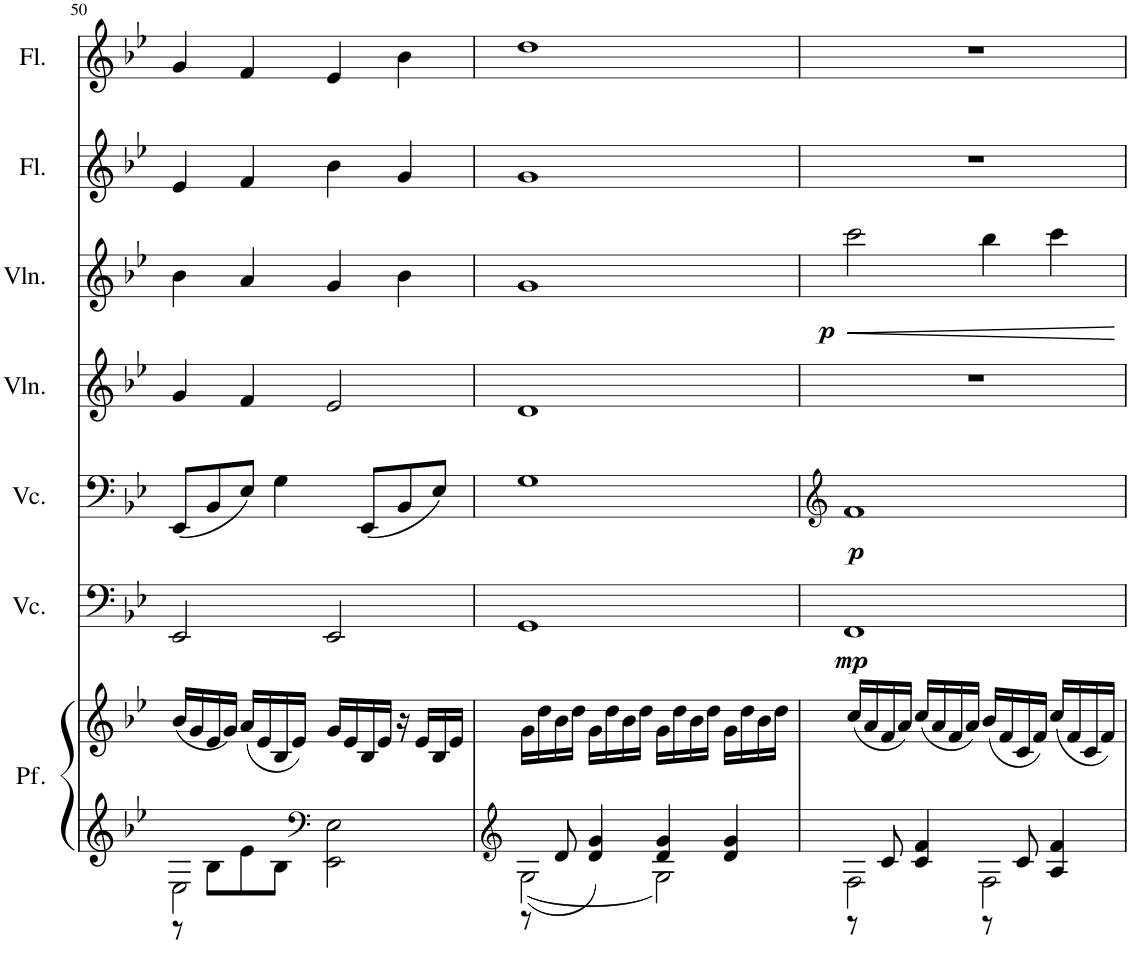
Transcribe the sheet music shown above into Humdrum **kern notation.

**kern	**kern	**kern	**dynam	**kern	**dynam	**kern	**kern	**dynam	**kern	**kern
*part7	*part7	*part6	*part6	*part5	*part5	*part4	*part3	*part3	*part2	*part1
*staff8	*staff7	*staff6	*staff6	*staff5	*staff5	*staff4	*staff3	*staff3	*staff2	*staff1
*I"Piano	*	*I"Violoncello	*	*I"Violoncello	*	*I"Violino	*I"Violino	*	*I"Flauto	*I"Flauto
*	*	*I'Vc.	*	*I'Vc.	*	*I'Vln.	*I'Vln.	*	*I'Fl.	*I'Fl.
!!LO:PB:g=z
*clefG2	*clefG2	*clefF4	*	*clefF4	*	*clefG2	*clefG2	*	*clefG2	*clefG2
*k[b-e-]	*k[b-e-]	*k[b-e-]	*	*k[b-e-]	*	*k[b-e-]	*k[b-e-]	*	*k[b-e-]	*k[b-e-]
*M4/4	*M4/4	*M4/4	*	*M4/4	*	*M4/4	*M4/4	*	*M4/4	*M4/4
=50	=50	=50	=50	=50	=50	=50	=50	=50	=50	=50
*^	*	*	*	*	*	*	*	*	*	*
2E-\	8r	(16b-/LL	2EE-/	.	(8EE-/L	.	4g/	4b-\	.	4e-/	4g/
.	.	16g/	.	.	.	.	.	.	.	.	.
.	8B-\L	16e-/	.	.	8BB-/	.	.	.	.	.	.
.	.	16g/JJ)	.	.	.	.	.	.	.	.	.
.	8e-\	(16a/LL	.	.	8E-/J)	.	4f/	4a/	.	4f/	4f/
.	.	16e-/	.	.	.	.	.	.	.	.	.
.	8B-\J	16B-/	.	.	4G\	.	.	.	.	.	.
.	.	16e-/JJ)	.	.	.	.	.	.	.	.	.
*clefF4	*	*	*	*	*	*	*	*	*	*	*
2EE-\ 2E-\	2ryy	16g/LL	2EE-/	.	.	.	2e-/	4g/	.	4b-\	4e-/
.	.	16e-/	.	.	.	.	.	.	.	.	.
.	.	16B-/	.	.	(8EE-/L	.	.	.	.	.	.
.	.	16e-/JJ	.	.	.	.	.	.	.	.	.
.	.	16r	.	.	8BB-/	.	.	4b-\	.	4g/	4b-\
.	.	16e-/LL	.	.	.	.	.	.	.	.	.
.	.	16B-/	.	.	8E-/J)	.	.	.	.	.	.
.	.	16e-/JJ	.	.	.	.	.	.	.	.	.
=51	=51	=51	=51	=51	=51	=51	=51	=51	=51	=51	=51
*clefG2	*	*	*	*	*	*	*	*	*	*	*
[2G\	8r	16g\LL	1GG	.	1G	.	1d	1g	.	1g	1dd
.	.	16dd\	.	.	.	.	.	.	.	.	.
.	8d/	16b-\	.	.	.	.	.	.	.	.	.
.	.	16dd\JJ	.	.	.	.	.	.	.	.	.
.	4d/ 4g/	16g\LL	.	.	.	.	.	.	.	.	.
.	.	16dd\	.	.	.	.	.	.	.	.	.
.	.	16b-\	.	.	.	.	.	.	.	.	.
.	.	16dd\JJ	.	.	.	.	.	.	.	.	.
2G\]	4d/ 4g/	16g\LL	.	.	.	.	.	.	.	.	.
.	.	16dd\	.	.	.	.	.	.	.	.	.
.	.	16b-\	.	.	.	.	.	.	.	.	.
.	.	16dd\JJ	.	.	.	.	.	.	.	.	.
.	4d/ 4g/	16g\LL	.	.	.	.	.	.	.	.	.
.	.	16dd\	.	.	.	.	.	.	.	.	.
.	.	16b-\	.	.	.	.	.	.	.	.	.
.	.	16dd\JJ	.	.	.	.	.	.	.	.	.
=52	=52	=52	=52	=52	=52	=52	=52	=52	=52	=52	=52
*	*	*	*	*	*clefG2	*	*	*	*	*	*
!	!	!	!	!LO:DY:b	!	!LO:DY:b	!	!	!LO:HP:b	!	!
!	!	!	!	!	!	!	!	!	!LO:DY:n=1:b	!	!
2F\	8r	(16cc/LL	1FF	mp	1f	p	1r	2ccc\	< p	1r	1r
.	.	16a/	.	.	.	.	.	.	.	.	.
.	8c/	16f/	.	.	.	.	.	.	.	.	.
.	.	16a/JJ)	.	.	.	.	.	.	.	.	.
.	4c/ 4f/	(16cc/LL	.	.	.	.	.	.	.	.	.
.	.	16a/	.	.	.	.	.	.	.	.	.
.	.	16f/	.	.	.	.	.	.	.	.	.
.	.	16a/JJ)	.	.	.	.	.	.	.	.	.
2F\	8r	(16b-/LL	.	.	.	.	.	4bb-\	.	.	.
.	.	16f/	.	.	.	.	.	.	.	.	.
.	8c/	16c/	.	.	.	.	.	.	.	.	.
.	.	16f/JJ)	.	.	.	.	.	.	.	.	.
.	4A/ 4f/	(16cc/LL	.	.	.	.	.	4ccc\	.	.	.
.	.	16f/	.	.	.	.	.	.	.	.	.
.	.	16c/	.	.	.	.	.	.	.	.	.
.	.	16f/JJ)	.	.	.	.	.	.	.	.	.
*v	*v	*	*	*	*	*	*	*	*	*	*
.	.	.	.	.	.	.	.	[	.	.
=	=	=	=	=	=	=	=	=	=	=
*-	*-	*-	*-	*-	*-	*-	*-	*-	*-	*-
